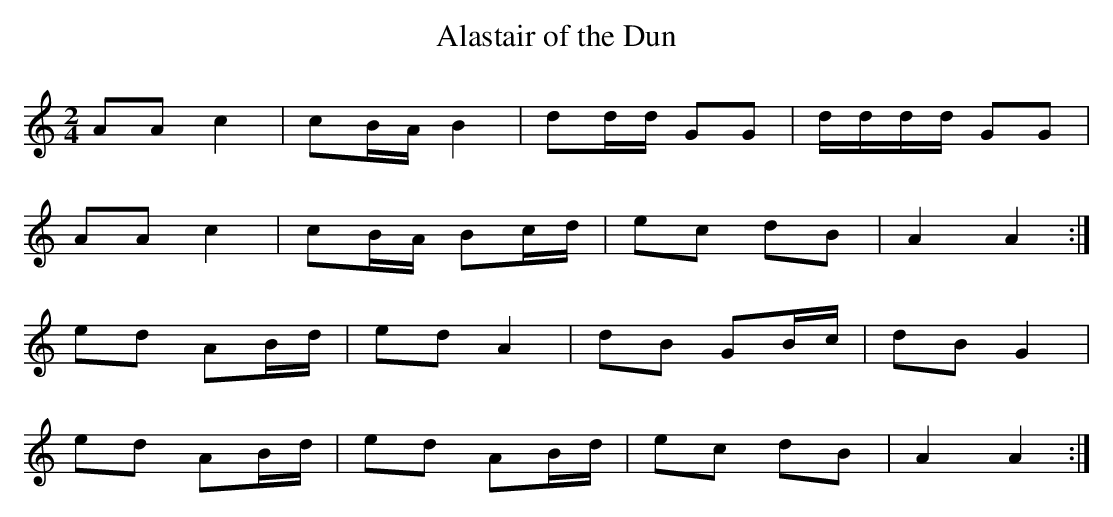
X:1
T:Alastair of the Dun
L:1/8
M:2/4
K:Am
AA c2    | cB/A/ B2    | dd/d/ GG    | d/d/d/d/ GG  |
AA c2    | cB/A/ Bc/d/ | ec    dB    | A2       A2 :|
ed AB/d/ | ed    A2    | dB    GB/c/ | dB       G2  |
ed AB/d/ | ed    AB/d/ | ec    dB    | A2       A2 :|
